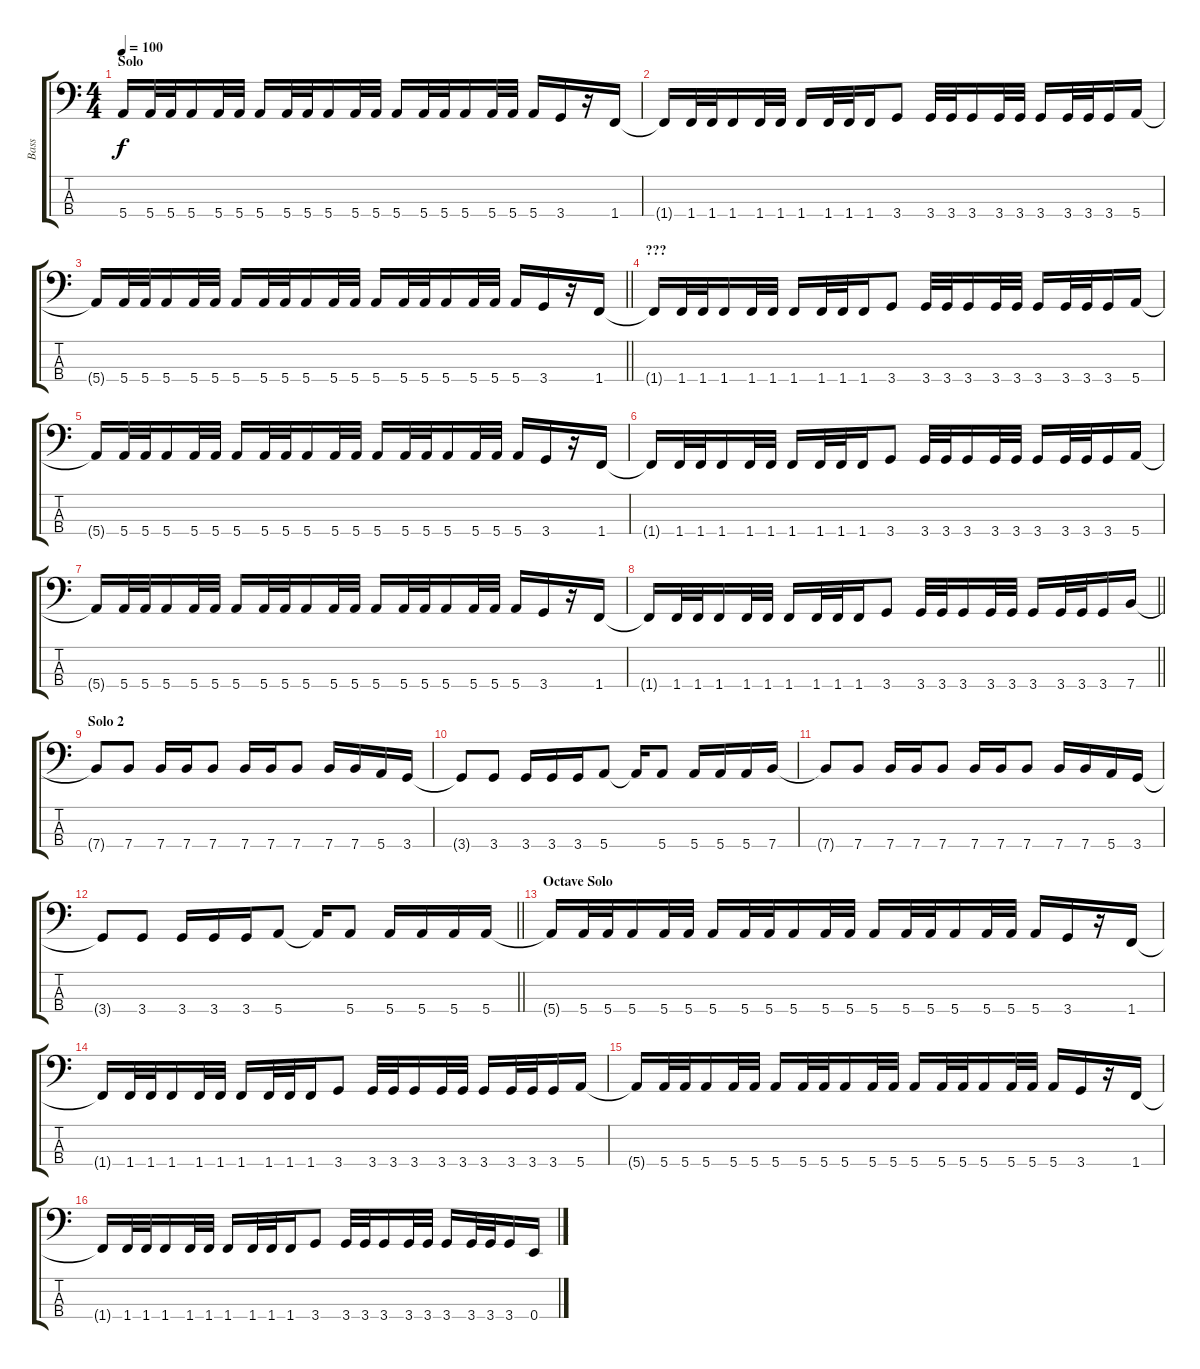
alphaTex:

\track ("Bass" "Bass") {instrument electricbassfinger}
\staff {score tabs}
\tuning (G2 D2 A1 E1) {hide}
\ts (4 4)
\section ("" "Solo")
\tempo 100
\clef f4
\ks c
5.4{t}.16{dy f} 5.4.32 5.4.32 5.4.16 5.4.32 5.4.32 5.4.16 5.4.32 5.4.32 5.4.16 5.4.32 5.4.32 5.4.16 5.4.32 5.4.32 5.4.16 5.4.32 5.4.32 5.4.16 3.4.16 r.16 1.4.16 |
1.4{t}.16 1.4.32 1.4.32 1.4.16 1.4.32 1.4.32 1.4.16 1.4.32 1.4.32 1.4.16 3.4.8 3.4.32 3.4.32 3.4.16 3.4.32 3.4.32 3.4.16 3.4.32 3.4.32 3.4.16 5.4.16 |
\barLineRight lightlight
5.4{t}.16 5.4.32 5.4.32 5.4.16 5.4.32 5.4.32 5.4.16 5.4.32 5.4.32 5.4.16 5.4.32 5.4.32 5.4.16 5.4.32 5.4.32 5.4.16 5.4.32 5.4.32 5.4.16 3.4.16 r.16 1.4.16 |
\section ("" "???")
1.4{t}.16 1.4.32 1.4.32 1.4.16 1.4.32 1.4.32 1.4.16 1.4.32 1.4.32 1.4.16 3.4.8 3.4.32 3.4.32 3.4.16 3.4.32 3.4.32 3.4.16 3.4.32 3.4.32 3.4.16 5.4.16 |
5.4{t}.16 5.4.32 5.4.32 5.4.16 5.4.32 5.4.32 5.4.16 5.4.32 5.4.32 5.4.16 5.4.32 5.4.32 5.4.16 5.4.32 5.4.32 5.4.16 5.4.32 5.4.32 5.4.16 3.4.16 r.16 1.4.16 |
1.4{t}.16 1.4.32 1.4.32 1.4.16 1.4.32 1.4.32 1.4.16 1.4.32 1.4.32 1.4.16 3.4.8 3.4.32 3.4.32 3.4.16 3.4.32 3.4.32 3.4.16 3.4.32 3.4.32 3.4.16 5.4.16 |
5.4{t}.16 5.4.32 5.4.32 5.4.16 5.4.32 5.4.32 5.4.16 5.4.32 5.4.32 5.4.16 5.4.32 5.4.32 5.4.16 5.4.32 5.4.32 5.4.16 5.4.32 5.4.32 5.4.16 3.4.16 r.16 1.4.16 |
\barLineRight lightlight
1.4{t}.16 1.4.32 1.4.32 1.4.16 1.4.32 1.4.32 1.4.16 1.4.32 1.4.32 1.4.16 3.4.8 3.4.32 3.4.32 3.4.16 3.4.32 3.4.32 3.4.16 3.4.32 3.4.32 3.4.16 7.4.16 |
\section ("" "Solo 2")
7.4{t}.8 7.4.8 7.4.16 7.4.16 7.4.8 7.4.16 7.4.16 7.4.8 7.4.16 7.4.16 5.4.16 3.4.16 |
3.4{t}.8 3.4.8 3.4.16 3.4.16 3.4.16 5.4.8 5.4{t}.16 5.4.8 5.4.16 5.4.16 5.4.16 7.4.16 |
7.4{t}.8 7.4.8 7.4.16 7.4.16 7.4.8 7.4.16 7.4.16 7.4.8 7.4.16 7.4.16 5.4.16 3.4.16 |
\barLineRight lightlight
3.4{t}.8 3.4.8 3.4.16 3.4.16 3.4.16 5.4.8 5.4{t}.16 5.4.8 5.4.16 5.4.16 5.4.16 5.4.16 |
\section ("" "Octave Solo")
5.4{t}.16 5.4.32 5.4.32 5.4.16 5.4.32 5.4.32 5.4.16 5.4.32 5.4.32 5.4.16 5.4.32 5.4.32 5.4.16 5.4.32 5.4.32 5.4.16 5.4.32 5.4.32 5.4.16 3.4.16 r.16 1.4.16 |
1.4{t}.16 1.4.32 1.4.32 1.4.16 1.4.32 1.4.32 1.4.16 1.4.32 1.4.32 1.4.16 3.4.8 3.4.32 3.4.32 3.4.16 3.4.32 3.4.32 3.4.16 3.4.32 3.4.32 3.4.16 5.4.16 |
5.4{t}.16 5.4.32 5.4.32 5.4.16 5.4.32 5.4.32 5.4.16 5.4.32 5.4.32 5.4.16 5.4.32 5.4.32 5.4.16 5.4.32 5.4.32 5.4.16 5.4.32 5.4.32 5.4.16 3.4.16 r.16 1.4.16 |
1.4{t}.16 1.4.32 1.4.32 1.4.16 1.4.32 1.4.32 1.4.16 1.4.32 1.4.32 1.4.16 3.4.8 3.4.32 3.4.32 3.4.16 3.4.32 3.4.32 3.4.16 3.4.32 3.4.32 3.4.16 0.4.16
